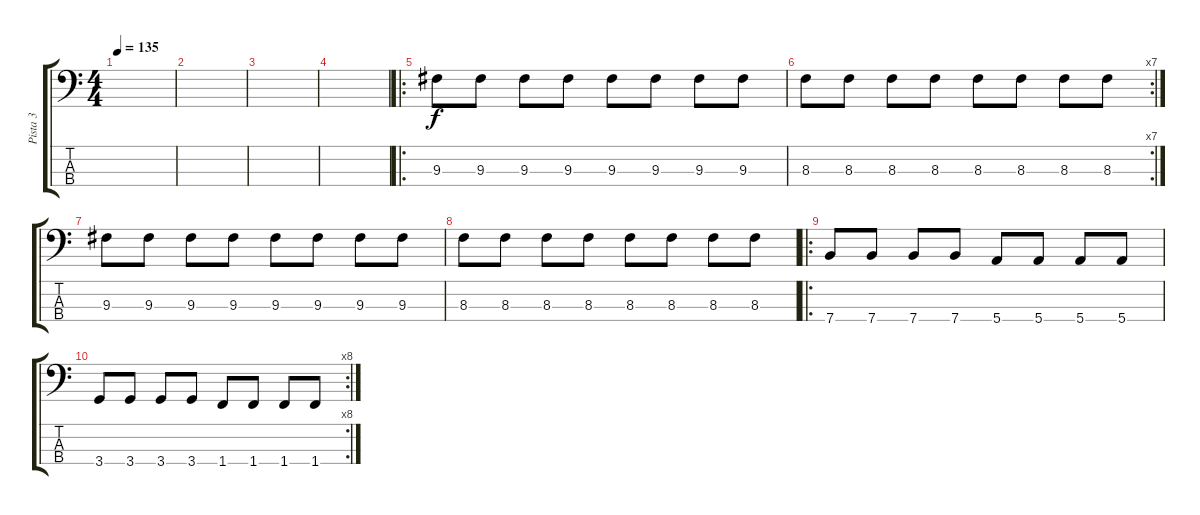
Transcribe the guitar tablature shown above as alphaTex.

\track ("Pista 3" "Pista 3") {instrument electricbassfinger}
\staff {score tabs}
\tuning (G2 D2 A1 E1) {hide}
\ts (4 4)
\tempo 135
\clef f4
\ks c
|
|
|
|
\ro
9.3.8 9.3.8 9.3.8 9.3.8 9.3.8 9.3.8 9.3.8 9.3.8 |
\rc 7
8.3.8 8.3.8 8.3.8 8.3.8 8.3.8 8.3.8 8.3.8 8.3.8 |
9.3.8 9.3.8 9.3.8 9.3.8 9.3.8 9.3.8 9.3.8 9.3.8 |
8.3.8 8.3.8 8.3.8 8.3.8 8.3.8 8.3.8 8.3.8 8.3.8 |
\ro
7.4.8 7.4.8 7.4.8 7.4.8 5.4.8 5.4.8 5.4.8 5.4.8 |
\rc 8
3.4.8 3.4.8 3.4.8 3.4.8 1.4.8 1.4.8 1.4.8 1.4.8
